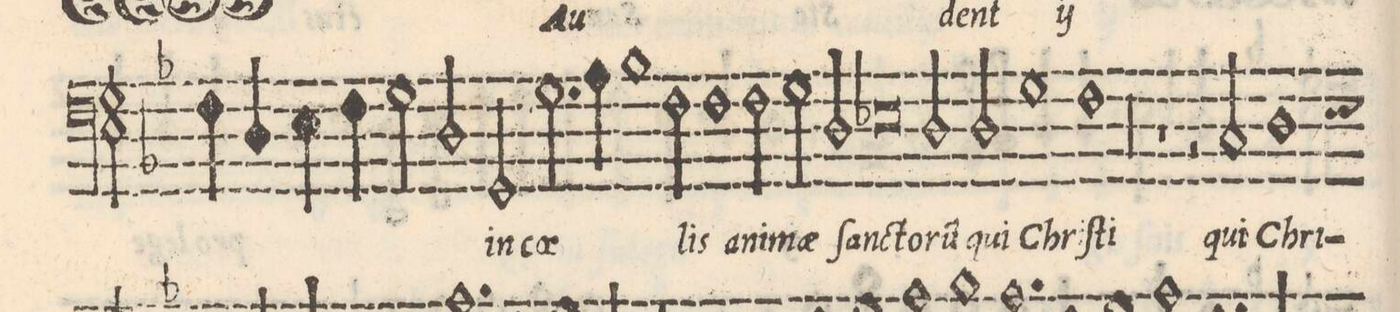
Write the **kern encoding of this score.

**kern	**text
*I"BASSO	*
*clefF4	*
*k[b-]	*
*met(C|)	*
*M2/1	*
*custos:F	*
4F\	.
4D/	.
=7-	=7-
4E\	.
4F\	.
2G\	.
2D/	-dent
*	*Xij
2GG/	in
=8-	=8-
2.G\	cœ-
4A\	.
1B-	.
=9-	=9-
2F\	-lis
1F	a-
2F\	-ni-
=10-	=10-
2G\	-mæ
2D/	ſan-
0E-X	-cto-
=11-	=11-
2D/	-ru(m)
2D/	qui
=12-	=12-
1G	Chri-
1F	-ſti
=13-	=13-
00r	.
=14-	=14-
=15-	=15-
1r	.
2r	.
2C/	qui
=16-	=16-
1D	Chri-
*-	*-
